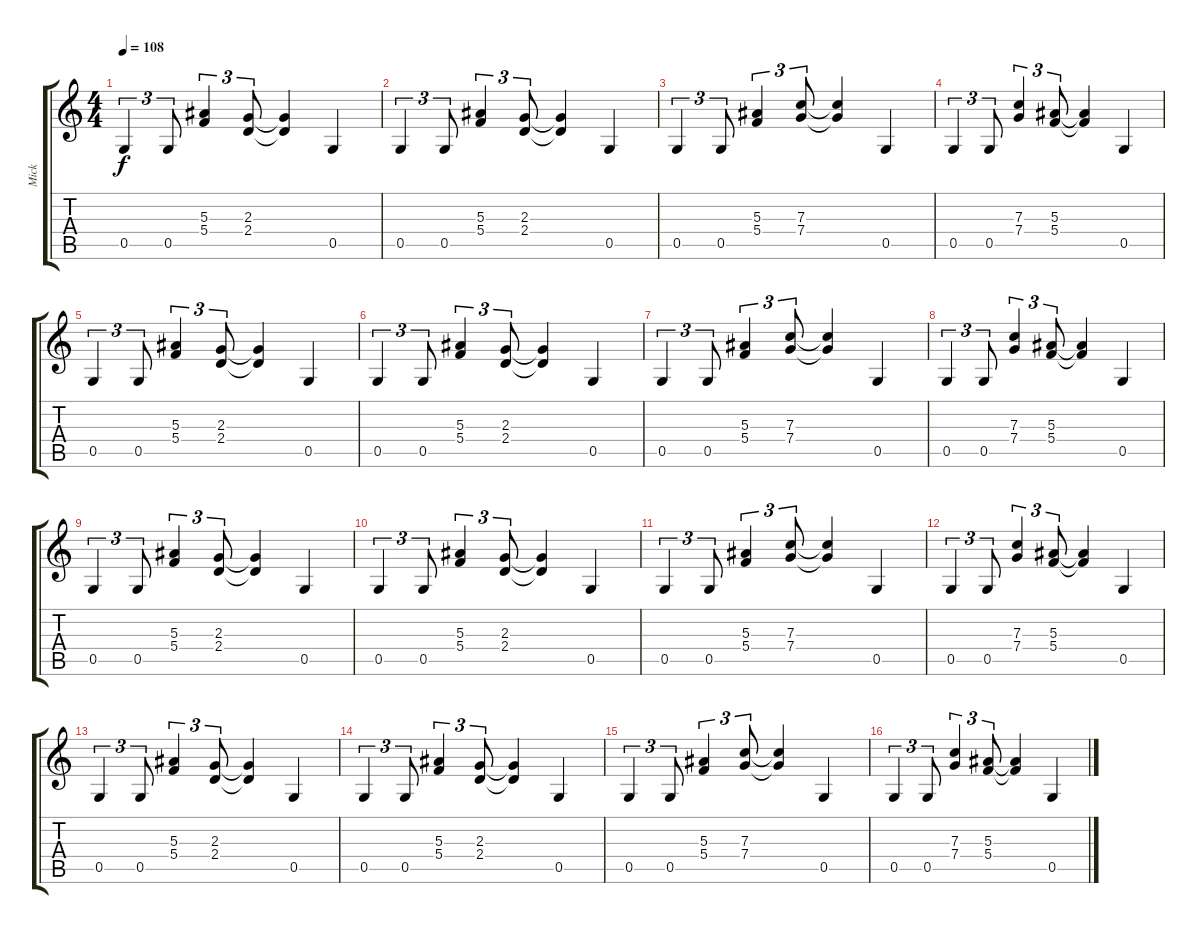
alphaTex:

\track ("Mick" "Mick") {instrument overdrivenguitar}
\staff {score tabs}
\tuning (D4 A3 F3 C3 G2 D2) {hide}
\ts (4 4)
\tempo 108
\clef g2
\ks c
0.5.4{tu (3 2) dy f} 0.5.8{tu (3 2)} (5.3 5.4).4{tu (3 2)} (2.3 2.4).8{tu (3 2)} (2.3{t} 2.4{t}).4 0.5.4 |
0.5.4{tu (3 2)} 0.5.8{tu (3 2)} (5.3 5.4).4{tu (3 2)} (2.3 2.4).8{tu (3 2)} (2.3{t} 2.4{t}).4 0.5.4 |
0.5.4{tu (3 2)} 0.5.8{tu (3 2)} (5.3 5.4).4{tu (3 2)} (7.3 7.4).8{tu (3 2)} (7.3{t} 7.4{t}).4 0.5.4 |
0.5.4{tu (3 2)} 0.5.8{tu (3 2)} (7.3 7.4).4{tu (3 2)} (5.3 5.4).8{tu (3 2)} (5.3{t} 5.4{t}).4 0.5.4 |
0.5.4{tu (3 2)} 0.5.8{tu (3 2)} (5.3 5.4).4{tu (3 2)} (2.3 2.4).8{tu (3 2)} (2.3{t} 2.4{t}).4 0.5.4 |
0.5.4{tu (3 2)} 0.5.8{tu (3 2)} (5.3 5.4).4{tu (3 2)} (2.3 2.4).8{tu (3 2)} (2.3{t} 2.4{t}).4 0.5.4 |
0.5.4{tu (3 2)} 0.5.8{tu (3 2)} (5.3 5.4).4{tu (3 2)} (7.3 7.4).8{tu (3 2)} (7.3{t} 7.4{t}).4 0.5.4 |
0.5.4{tu (3 2)} 0.5.8{tu (3 2)} (7.3 7.4).4{tu (3 2)} (5.3 5.4).8{tu (3 2)} (5.3{t} 5.4{t}).4 0.5.4 |
0.5.4{tu (3 2)} 0.5.8{tu (3 2)} (5.3 5.4).4{tu (3 2)} (2.3 2.4).8{tu (3 2)} (2.3{t} 2.4{t}).4 0.5.4 |
0.5.4{tu (3 2)} 0.5.8{tu (3 2)} (5.3 5.4).4{tu (3 2)} (2.3 2.4).8{tu (3 2)} (2.3{t} 2.4{t}).4 0.5.4 |
0.5.4{tu (3 2)} 0.5.8{tu (3 2)} (5.3 5.4).4{tu (3 2)} (7.3 7.4).8{tu (3 2)} (7.3{t} 7.4{t}).4 0.5.4 |
0.5.4{tu (3 2)} 0.5.8{tu (3 2)} (7.3 7.4).4{tu (3 2)} (5.3 5.4).8{tu (3 2)} (5.3{t} 5.4{t}).4 0.5.4 |
0.5.4{tu (3 2)} 0.5.8{tu (3 2)} (5.3 5.4).4{tu (3 2)} (2.3 2.4).8{tu (3 2)} (2.3{t} 2.4{t}).4 0.5.4 |
0.5.4{tu (3 2)} 0.5.8{tu (3 2)} (5.3 5.4).4{tu (3 2)} (2.3 2.4).8{tu (3 2)} (2.3{t} 2.4{t}).4 0.5.4 |
0.5.4{tu (3 2)} 0.5.8{tu (3 2)} (5.3 5.4).4{tu (3 2)} (7.3 7.4).8{tu (3 2)} (7.3{t} 7.4{t}).4 0.5.4 |
0.5.4{tu (3 2)} 0.5.8{tu (3 2)} (7.3 7.4).4{tu (3 2)} (5.3 5.4).8{tu (3 2)} (5.3{t} 5.4{t}).4 0.5.4
